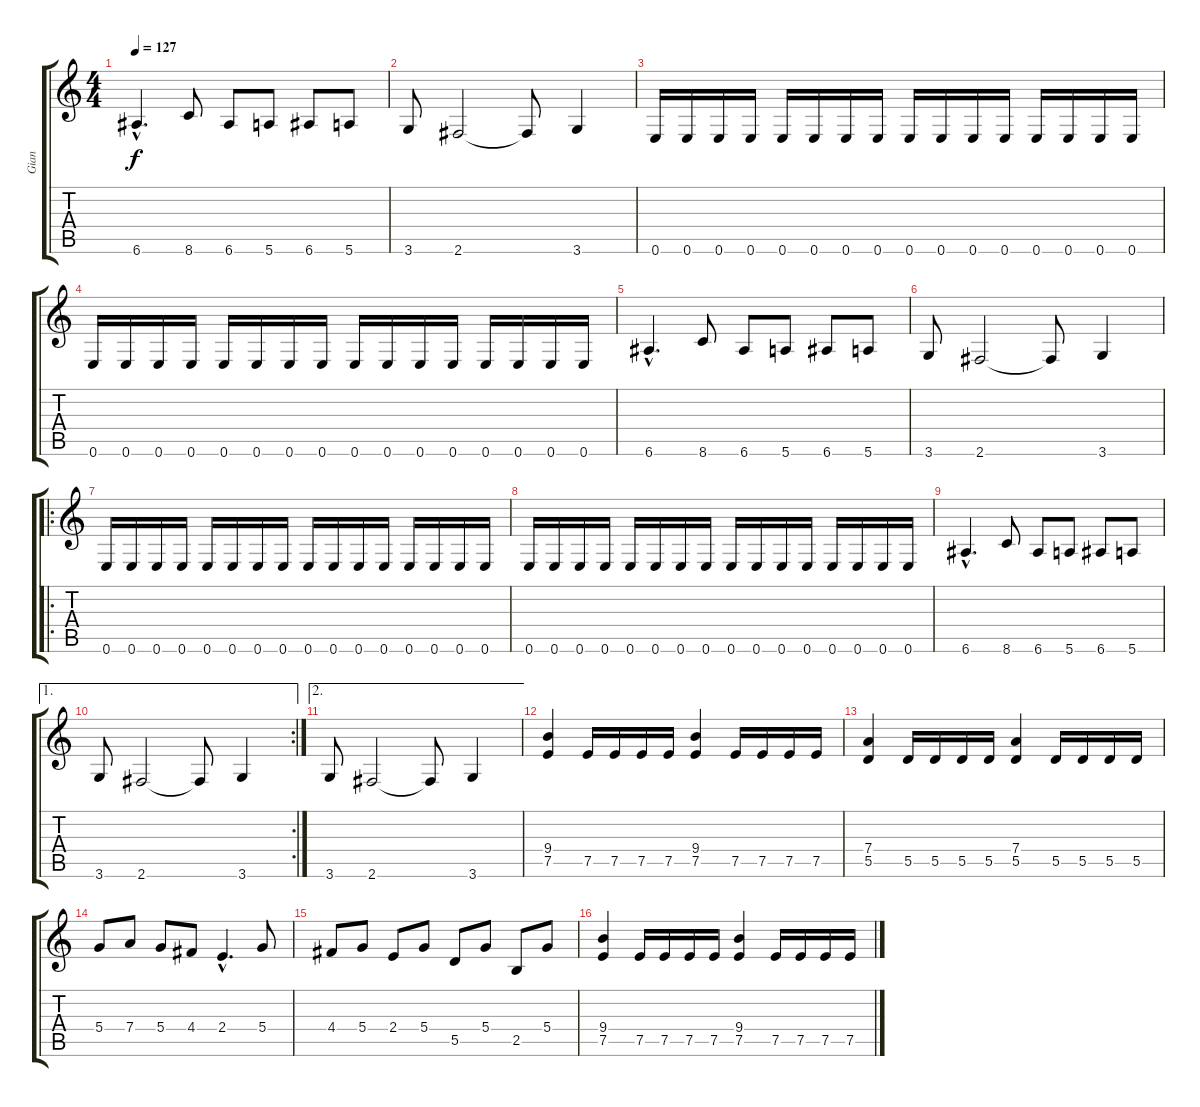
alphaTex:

\track ("Gian" "Gian") {instrument distortionguitar}
\staff {score tabs}
\tuning (E4 B3 G3 D3 A2 E2) {hide}
\ts (4 4)
\tempo 127
\clef g2
\ks c
6.6{hac}.4{d dy f} 8.6.8 6.6.8 5.6.8 6.6.8 5.6.8 |
3.6.8 2.6.2 2.6{t}.8 3.6.4 |
0.6.16 0.6.16 0.6.16 0.6.16 0.6.16 0.6.16 0.6.16 0.6.16 0.6.16 0.6.16 0.6.16 0.6.16 0.6.16 0.6.16 0.6.16 0.6.16 |
0.6.16 0.6.16 0.6.16 0.6.16 0.6.16 0.6.16 0.6.16 0.6.16 0.6.16 0.6.16 0.6.16 0.6.16 0.6.16 0.6.16 0.6.16 0.6.16 |
6.6{hac}.4{d} 8.6.8 6.6.8 5.6.8 6.6.8 5.6.8 |
3.6.8 2.6.2 2.6{t}.8 3.6.4 |
\ro
0.6.16 0.6.16 0.6.16 0.6.16 0.6.16 0.6.16 0.6.16 0.6.16 0.6.16 0.6.16 0.6.16 0.6.16 0.6.16 0.6.16 0.6.16 0.6.16 |
0.6.16 0.6.16 0.6.16 0.6.16 0.6.16 0.6.16 0.6.16 0.6.16 0.6.16 0.6.16 0.6.16 0.6.16 0.6.16 0.6.16 0.6.16 0.6.16 |
6.6{hac}.4{d} 8.6.8 6.6.8 5.6.8 6.6.8 5.6.8 |
\ae 1
\rc 2
3.6.8 2.6.2 2.6{t}.8 3.6.4 |
\ae 2
3.6.8 2.6.2 2.6{t}.8 3.6.4 |
(9.4 7.5).4 7.5.16 7.5.16 7.5.16 7.5.16 (9.4 7.5).4 7.5.16 7.5.16 7.5.16 7.5.16 |
(7.4 5.5).4 5.5.16 5.5.16 5.5.16 5.5.16 (7.4 5.5).4 5.5.16 5.5.16 5.5.16 5.5.16 |
5.4.8 7.4.8 5.4.8 4.4.8 2.4{hac}.4{d} 5.4.8 |
4.4.8 5.4.8 2.4.8 5.4.8 5.5.8 5.4.8 2.5.8 5.4.8 |
(9.4 7.5).4 7.5.16 7.5.16 7.5.16 7.5.16 (9.4 7.5).4 7.5.16 7.5.16 7.5.16 7.5.16
